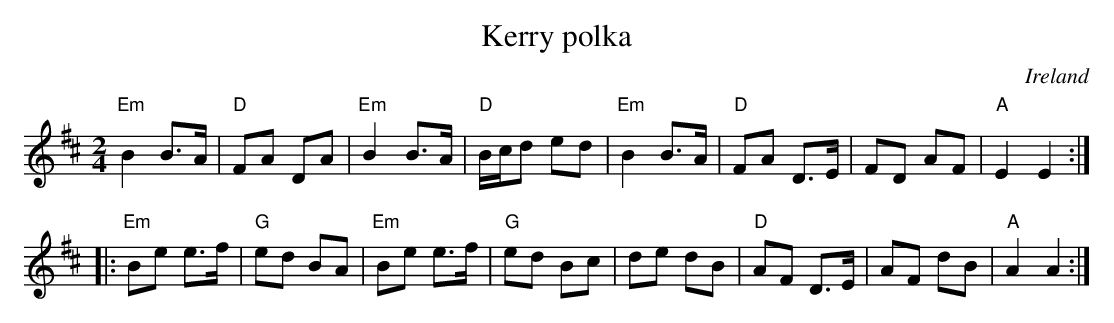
X:1
T:Kerry polka
O:Ireland
M:2/4
L:1/8
K:D
"Em"B2 B>A|"D"FA DA|"Em"B2 B>A|"D"B/c/d ed|\
"Em"B2 B>A|"D"FA D>E|FD AF|"A"E2 E2:|
|:"Em"Be e>f|"G"ed BA|"Em"Be e>f|"G"ed Bc|\
de dB|"D"AF D>E|AF dB|"A"A2 A2:|
